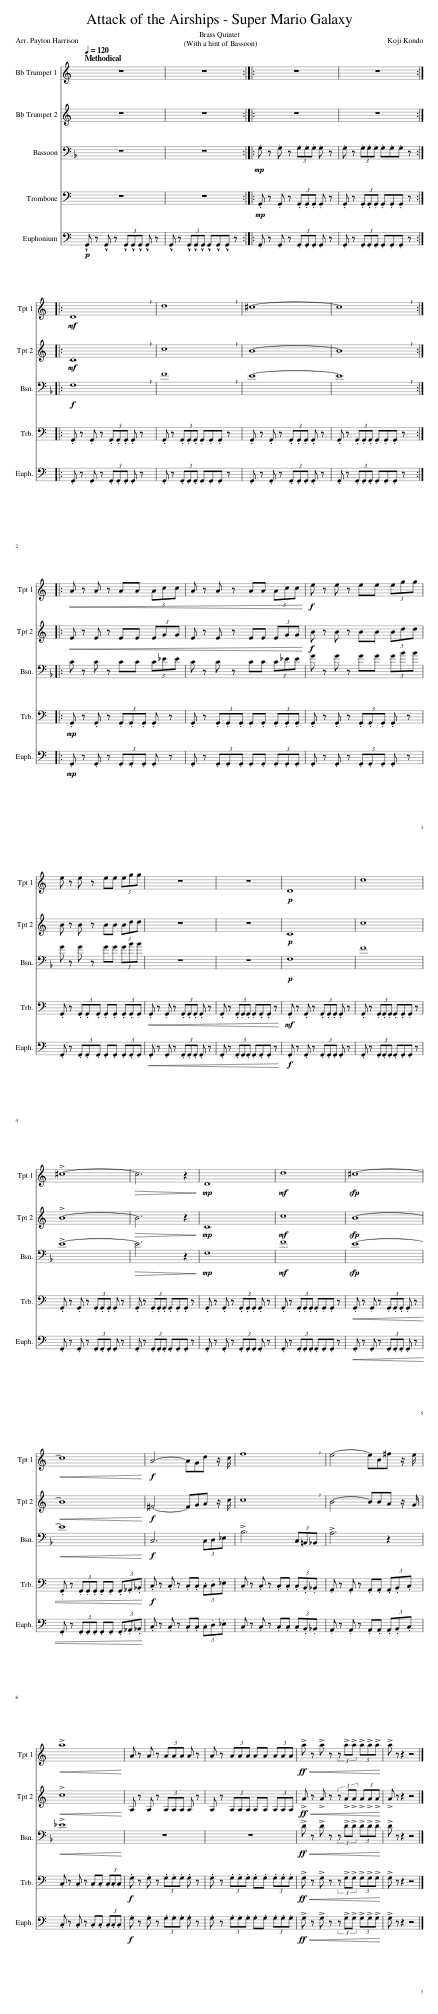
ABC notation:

X:1
%%score 1 2 3 4 5
L:1/8
Q:1/4=120
M:none
I:linebreak $
K:F
V:1 treble transpose=-2
V:2 treble transpose=-2
V:3 bass
V:4 bass
V:5 bass
V:1
[K:C] z8 | z8 :: z8 | z8 ::$!mf! !breath!D8 | %5
 !breath!d8 | ^c8- | !breath!c8 ::$!<(! A z A z AA (3Acc | A z A z AA (3Acc!<)! | %10
!f! e z e z ee (3egg |$ e z e z ee (3egg | z8 | z8 |!p! D8 | %15
 d8 |$ !>!^c8- |!>(! c6 z2!>)! |!mp! D8 |!mf! d8 | %20
 ^c8- |$!<(! c8!<)! |!f! A4- AGd z/ c/ | !breath!f8 | e4- eB^f z/ e/ |$ %25
!<(! !>!a8!<)! | A z A z (3AAA A z | A z (3AAA AA (3AAA |!ff!!<(! !>!a z !>!a z (3z !>!a!>!a (3!>!a!>!a!>!a!<)! | !>!a z z2 z4 |] %30
V:2
[K:C] z8 | z8 :: z8 | z8 ::$!mf! !breath!C8 | %5
 !breath!c8 | B8- | !breath!B8 ::$!<(! E z E z EE (3EGG | E z E z EE (3EGG!<)! | %10
!f! B z B z BB (3Bdd |$ B z B z BB (3Bdd | z8 | z8 |!p! C8 | %15
 c8 |$ !>!B8- |!>(! B6 z2!>)! |!mp! C8 |!mf! c8 | %20
 B8- |$!<(! B8!<)! |!f! ^F4- FGA z/ c/ | !breath!c8 | B4- BBA z/ G/ |$ %25
!<(! !>!c8!<)! | A, z A, z (3A,A,A, A, z | A, z (3A,A,A, A,A, (3A,A,A, |!ff!!<(! !>!A z !>!A z (3z !>!A!>!A (3!>!A!>!A!>!A!<)! | !>!A z z2 z4 |] %30
V:3
 z8 | z8 ::!mp! .G, z .G, z (3.G,.G,.G, .G, z | .G, z (3.G,.G,.G, .G,.G,.G, z ::$!f! !breath!F,8 | %5
 !breath!F8 | E8- | !breath!E8 ::$ C z C z CC (3C_EE | C z C z CC (3C_EE | %10
 G z G z GG (3GBB |$ G z G z GG (3GBB | z8 | z8 |!p! F,8 | %15
 F8 |$ !>!E8- |!>(! E6 z2!>)! |!mp! F,8 |!mf! F8 | %20
 E8- |$!<(! E8!<)! |!f! C,6 (3C,D,_E, | !>!B,6 (3C,=B,,_B,, | !>!A,6 z2 |$ %25
!<(! !>!_E8!<)! | z8 | z8 |!ff!!<(! !>!D z !>!D z (3z !>!D!>!D (3!>!D!>!D!>!D!<)! | !>!D z z2 z4 |] %30
V:4
[K:C] z8 | z8 ::!mp! .G,, z .G,, z (3.G,,.G,,.G,, .G,, z | .G,, z (3.G,,.G,,.G,, .G,,.G,,.G,, z ::$ .G,, z .G,, z (3.G,,.G,,.G,, .G,, z | %5
 .G,, z (3.G,,.G,,.G,, .G,,.G,,.G,, z | .G,, z .G,, z (3.G,,.G,,.G,, .G,, z | .G,, z (3.G,,.G,,.G,, .G,,.G,,.G,, z ::$!mp! .G,, z .G,, z (3.G,,.G,,.G,, .G,, z | .G,, z (3.G,,.G,,.G,, .G,,.G,, (3.G,,.G,,.G,, | %10
 .G,, z .G,, z (3.G,,.G,,.G,, .G,, z |$ .G,, z (3.G,,.G,,.G,, .G,,.G,, (3.G,,.G,,.G,, |!<(! .G,, z .G,, z (3.G,,.G,,.G,, .G,, z | .G,, z (3.G,,.G,,.G,, .G,,.G,,.G,, z!<)! |!mf! .G,, z .G,, z (3.G,,.G,,.G,, .G,, z | %15
 .G,, z (3.G,,.G,,.G,, .G,,.G,,.G,, z |$ .G,, z .G,, z (3.G,,.G,,.G,, .G,, z | .G,, z (3.G,,.G,,.G,, .G,,.G,,.G,, z | .G,, z .G,, z (3.G,,.G,,.G,, .G,, z | .G,, z (3.G,,.G,,.G,, .G,,.G,,.G,, z | %20
!<(! .G,, z .G,, z (3.G,,.G,,.G,, .G,, z |$ .G,, z (3.G,,.G,,.G,, .G,,.G,, (3.G,,._A,,._B,,!<)! |!f! .C, z .C, z .C,.C, (3.C,.D,._E, | .C, z .C, z .C,.C, (3.C,.B,,._B,, | .A,, z .A,, z .A,,.A,, (3.A,,.B,,.C, |$ %25
 .C, z .C, z .C,.C, (3.C,.C,.C, |!f! .G, z .G, z (3.G,.G,.G, .G, z | .G, z (3.G,.G,.G, .G,.G, (3.G,.G,.G, |!ff!!<(! !>!G, z !>!G, z (3z !>!G,!>!G, (3!>!G,!>!G,!>!G,!<)! | !>!G, z z2 z4 |] %30
V:5
[K:C]!p! !^!G,, z !^!G,, z (3!^!G,,!^!G,,!^!G,, !^!G,, z | !^!G,, z (3!^!G,,!^!G,,!^!G,, !^!G,,!^!G,,!^!G,, z :: .G,, z .G,, z (3.G,,.G,,.G,, .G,, z | .G,, z (3.G,,.G,,.G,, .G,,.G,,.G,, z ::$ .G,, z .G,, z (3.G,,.G,,.G,, .G,, z | %5
 .G,, z (3.G,,.G,,.G,, .G,,.G,,.G,, z | .G,, z .G,, z (3.G,,.G,,.G,, .G,, z | .G,, z (3.G,,.G,,.G,, .G,,.G,,.G,, z ::$!mp! .G,, z .G,, z (3.G,,.G,,.G,, .G,, z | .G,, z (3.G,,.G,,.G,, .G,,.G,, (3.G,,.G,,.G,, | %10
 .G,, z .G,, z (3.G,,.G,,.G,, .G,, z |$ .G,, z (3.G,,.G,,.G,, .G,,.G,, (3.G,,.G,,.G,, |!<(! .G,, z .G,, z (3.G,,.G,,.G,, .G,, z | .G,, z (3.G,,.G,,.G,, .G,,.G,,.G,, z!<)! |!f! .G,, z .G,, z (3.G,,.G,,.G,, .G,, z | %15
 .G,, z (3.G,,.G,,.G,, .G,,.G,,.G,, z |$ .G,, z .G,, z (3.G,,.G,,.G,, .G,, z | .G,, z (3.G,,.G,,.G,, .G,,.G,,.G,, z | .G,, z .G,, z (3.G,,.G,,.G,, .G,, z | .G,, z (3.G,,.G,,.G,, .G,,.G,,.G,, z | %20
!<(! .G,, z .G,, z (3.G,,.G,,.G,, .G,, z |$ .G,, z (3.G,,.G,,.G,, .G,,.G,, (3.G,,._A,,._B,,!<)! | .C, z .C, z .C,.C, (3.C,.D,._E, | .C, z .C, z .C,.C, (3.C,.B,,._B,, | .A,, z .A,, z .A,,.A,, (3.A,,.B,,.C, |$ %25
 .C, z .C, z .C,.C, (3.C,.C,.C, |!f! .G, z .G, z (3.G,.G,.G, .G, z | .G, z (3.G,.G,.G, .G,.G, (3.G,.G,.G, |!ff!!<(! !>!G, z !>!G, z (3z !>!G,!>!G, (3!>!G,!>!G,!>!G,!<)! | !>!G, z z2 z4 |] %30
